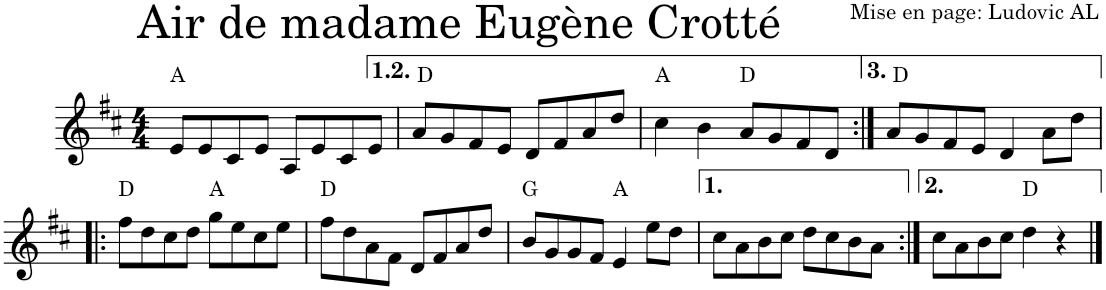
**kern	**harte
*part1	*part1
*staff1	*
*I"Voice	*
*I'V	*
*clefG2	*
*k[f#c#]	*
*M4/4	*
=1	=1
8e/L	A:maj
8e/	.
8c#/	.
8e/J	.
8A/L	.
8e/	.
8c#/	.
8e/J	.
=2	=2
8a/L	D:maj
8g/	.
8f#/	.
8e/J	.
8d/L	.
8f#/	.
8a/	.
8dd/J	.
=3	=3
4cc#\	A:maj
4b\	.
8a/L	D:maj
8g/	.
8f#/	.
8d/J	.
=4:|!	=4:|!
8a/L	D:maj
8g/	.
8f#/	.
8e/J	.
4d/	.
8a\L	.
8dd\J	.
!!LO:LB:g=z
=5!|:	=5!|:
8ff#\L	D:maj
8dd\	.
8cc#\	.
8dd\J	.
8gg\L	A:maj
8ee\	.
8cc#\	.
8ee\J	.
=6	=6
8ff#\L	D:maj
8dd\	.
8a\	.
8f#\J	.
8d/L	.
8f#/	.
8a/	.
8dd/J	.
=7	=7
8b/L	G:maj
8g/	.
8g/	.
8f#/J	.
4e/	A:maj
8ee\L	.
8dd\J	.
=8	=8
8cc#\L	.
8a\	.
8b\	.
8cc#\J	.
8dd\L	.
8cc#\	.
8b\	.
8a\J	.
=9:|!	=9:|!
8cc#\L	.
8a\	.
8b\	.
8cc#\J	.
4dd\	D:maj
4r	.
==	==
*-	*-
